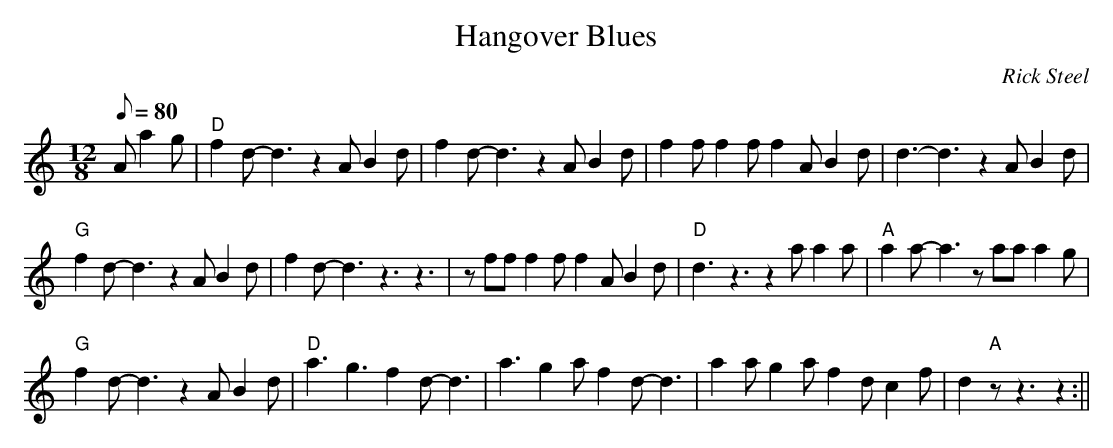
X:1
T:Hangover Blues
M:12/8
L:1/8
Q:80
C:Rick Steel
K:DDor
A a2g|"D"f2d- d3 z2A B2d|f2d- d3 z2A B2d|
f2f f2f f2A B2d|d3- d3 z2A B2d|!
"G"f2d- d3 z2A B2d|f2d- d3 z3 z3|
zff f2f f2A B2d|"D"d3 z3 z2a a2a|
"A"a2a- a3 zaa a2g|!
"G"f2d- d3 z2A B2d|
"D"a3 g3 f2d- d3|a3 g2a f2d- d3|
a2a g2a f2d c2f-|d2"A"z z3 z2:||
